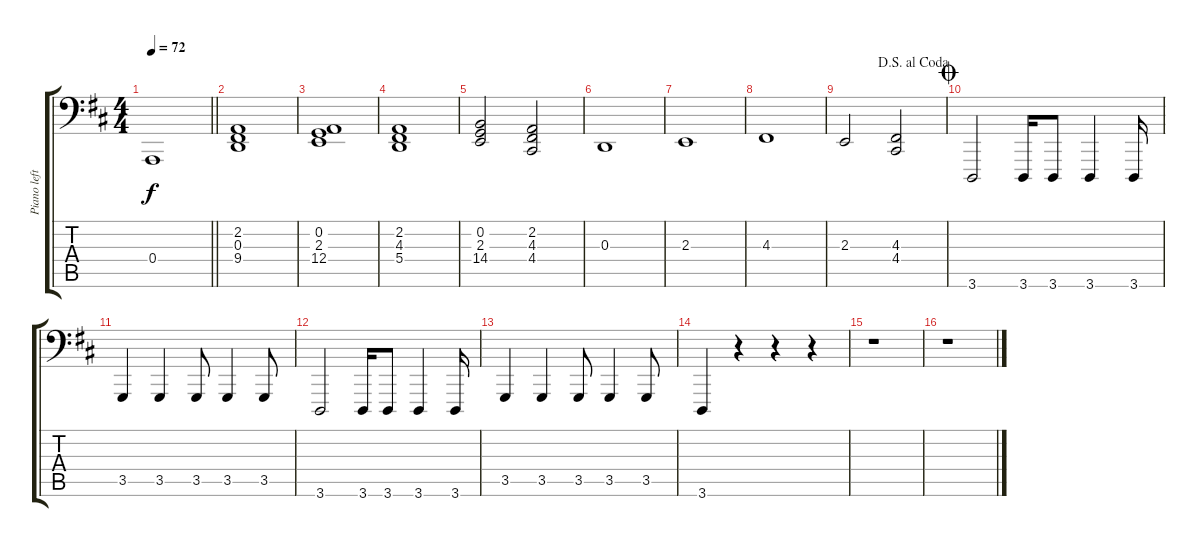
\track ("Piano left" "Piano left") {instrument acousticgrandpiano}
\staff {score tabs}
\tuning (C3 G2 D2 A1 E1 B0) {hide}
\ts (4 4)
\tempo 72
\clef f4
\barLineRight lightlight
\ks d
0.4.1{dy f} |
(2.2 0.3 9.4).1 |
(0.2 2.3 12.4).1 |
(2.2 4.3 5.4).1 |
(0.2 2.3 14.4).2 (2.2 4.3 4.4).2 |
0.3.1 |
2.3.1 |
4.3.1 |
\jump dalsegnoalcoda
2.3.2 (4.3 4.4).2 |
\jump coda
3.6.2 3.6.16 3.6.8 3.6.4 3.6.16 |
3.5.4 3.5.4 3.5.8 3.5.4 3.5.8 |
3.6.2 3.6.16 3.6.8 3.6.4 3.6.16 |
3.5.4 3.5.4 3.5.8 3.5.4 3.5.8 |
3.6.4 r.4 r.4 r.4 |
r.1 |
r.1
